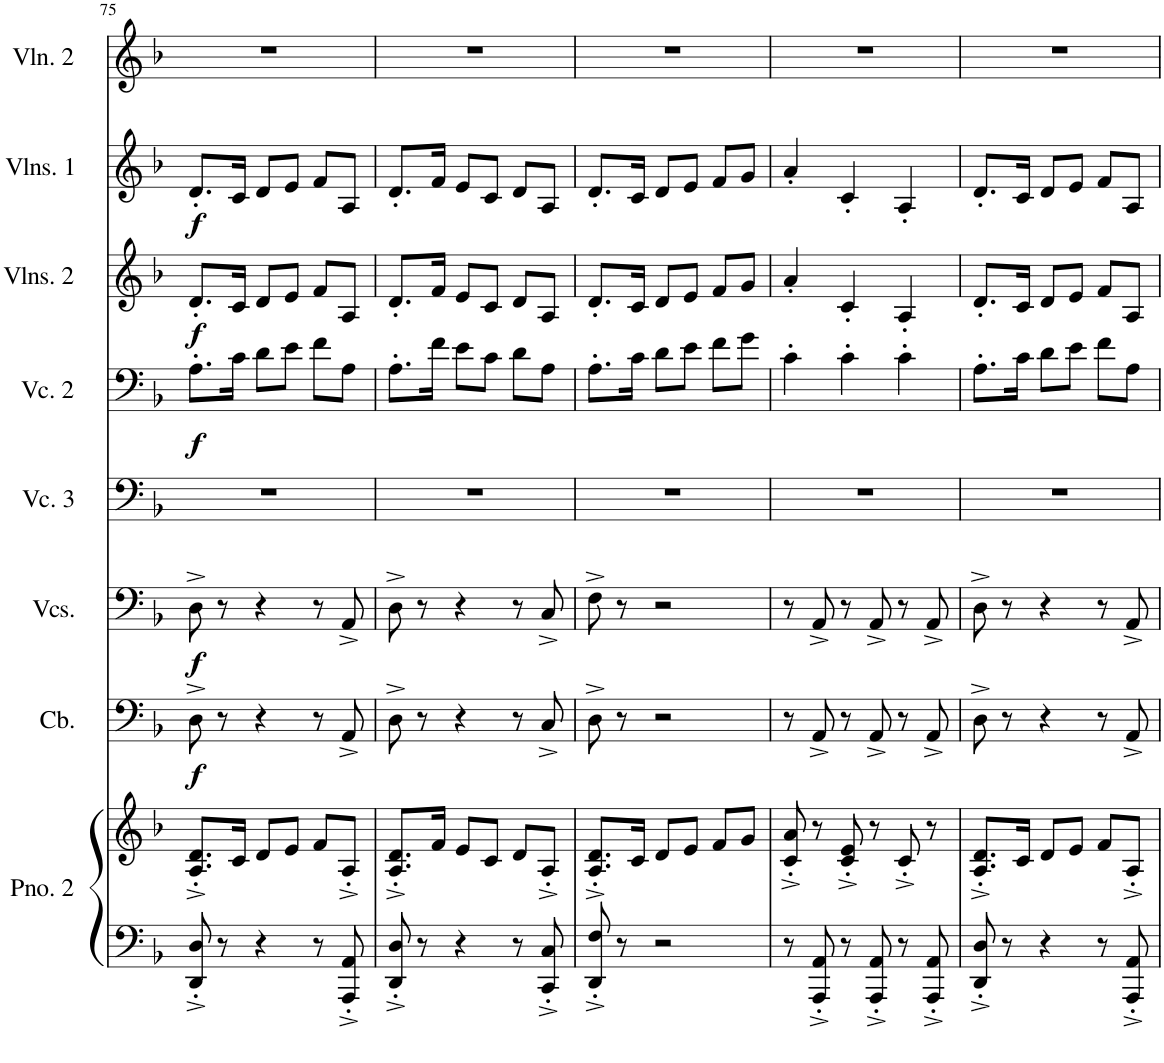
**kern	**kern	**kern	**dynam	**kern	**dynam	**kern	**kern	**dynam	**kern	**dynam	**kern	**dynam	**kern
*part8	*part8	*part7	*part7	*part6	*part6	*part5	*part4	*part4	*part3	*part3	*part2	*part2	*part1
*staff9	*staff8	*staff7	*staff7	*staff6	*staff6	*staff5	*staff4	*staff4	*staff3	*staff3	*staff2	*staff2	*staff1
*I"Piano 2	*	*I"Contrabass	*	*I"Violoncellos	*	*I"Violoncello 3	*I"Violoncello 2	*	*I"Violins 2	*	*I"Violins 1	*	*I"Violin 2
*I'Pno. 2	*	*I'Cb.	*	*I'Vcs.	*	*I'Vc. 3	*I'Vc. 2	*	*I'Vlns. 2	*	*I'Vlns. 1	*	*I'Vln. 2
!!LO:PB:g=z
*clefF4	*clefG2	*clefF4	*	*clefF4	*	*clefF4	*clefF4	*	*clefG2	*	*clefG2	*	*clefG2
*	*	*Trd7c12	*	*	*	*	*	*	*	*	*	*	*
*k[b-]	*k[b-]	*k[b-]	*	*k[b-]	*	*k[b-]	*k[b-]	*	*k[b-]	*	*k[b-]	*	*k[b-]
*M3/4	*M3/4	*M3/4	*	*M3/4	*	*M3/4	*M3/4	*	*M3/4	*	*M3/4	*	*M3/4
=75	=75	=75	=75	=75	=75	=75	=75	=75	=75	=75	=75	=75	=75
!	!	!	!LO:DY:b	!	!LO:DY:b	!	!	!LO:DY:b	!	!LO:DY:b	!	!LO:DY:b	!
8DD/'^ 8D/'^	8.A/'^ 8.d/'^L	8D^\	f	8D^\	f	2.r	8.A'\L	f	8.d'/L	f	8.d'/L	f	2.r
8r	.	8r	.	8r	.	.	.	.	.	.	.	.	.
.	16c/Jk	.	.	.	.	.	16c\Jk	.	16c/Jk	.	16c/Jk	.	.
4r	8d/L	4r	.	4r	.	.	8d\L	.	8d/L	.	8d/L	.	.
.	8e/J	.	.	.	.	.	8e\J	.	8e/J	.	8e/J	.	.
8r	8f/L	8r	.	8r	.	.	8f\L	.	8f/L	.	8f/L	.	.
8AAA/'^ 8AA/'^	8A'^/J	8AA^/	.	8AA^/	.	.	8A\J	.	8A/J	.	8A/J	.	.
=76	=76	=76	=76	=76	=76	=76	=76	=76	=76	=76	=76	=76	=76
8DD/'^ 8D/'^	8.A/'^ 8.d/'^L	8D^\	.	8D^\	.	2.r	8.A'\L	.	8.d'/L	.	8.d'/L	.	2.r
8r	.	8r	.	8r	.	.	.	.	.	.	.	.	.
.	16f/Jk	.	.	.	.	.	16f\Jk	.	16f/Jk	.	16f/Jk	.	.
4r	8e/L	4r	.	4r	.	.	8e\L	.	8e/L	.	8e/L	.	.
.	8c/J	.	.	.	.	.	8c\J	.	8c/J	.	8c/J	.	.
8r	8d/L	8r	.	8r	.	.	8d\L	.	8d/L	.	8d/L	.	.
8CC/'^ 8C/'^	8A'^/J	8C^/	.	8C^/	.	.	8A\J	.	8A/J	.	8A/J	.	.
=77	=77	=77	=77	=77	=77	=77	=77	=77	=77	=77	=77	=77	=77
8DD/'^ 8F/'^	8.A/'^ 8.d/'^L	8D^\	.	8F^\	.	2.r	8.A'\L	.	8.d'/L	.	8.d'/L	.	2.r
8r	.	8r	.	8r	.	.	.	.	.	.	.	.	.
.	16c/Jk	.	.	.	.	.	16c\Jk	.	16c/Jk	.	16c/Jk	.	.
2r	8d/L	2r	.	2r	.	.	8d\L	.	8d/L	.	8d/L	.	.
.	8e/J	.	.	.	.	.	8e\J	.	8e/J	.	8e/J	.	.
.	8f/L	.	.	.	.	.	8f\L	.	8f/L	.	8f/L	.	.
.	8g/J	.	.	.	.	.	8g\J	.	8g/J	.	8g/J	.	.
=78	=78	=78	=78	=78	=78	=78	=78	=78	=78	=78	=78	=78	=78
8r	8c/'^ 8a/'^	8r	.	8r	.	2.r	4c'\	.	4a'/	.	4a'/	.	2.r
8AAA/'^ 8AA/'^	8r	8AA^/	.	8AA^/	.	.	.	.	.	.	.	.	.
8r	8c/'^ 8e/'^	8r	.	8r	.	.	4c'\	.	4c'/	.	4c'/	.	.
8AAA/'^ 8AA/'^	8r	8AA^/	.	8AA^/	.	.	.	.	.	.	.	.	.
8r	8c'^/	8r	.	8r	.	.	4c'\	.	4A'/	.	4A'/	.	.
8AAA/'^ 8AA/'^	8r	8AA^/	.	8AA^/	.	.	.	.	.	.	.	.	.
=79	=79	=79	=79	=79	=79	=79	=79	=79	=79	=79	=79	=79	=79
8DD/'^ 8D/'^	8.A/'^ 8.d/'^L	8D^\	.	8D^\	.	2.r	8.A'\L	.	8.d'/L	.	8.d'/L	.	2.r
8r	.	8r	.	8r	.	.	.	.	.	.	.	.	.
.	16c/Jk	.	.	.	.	.	16c\Jk	.	16c/Jk	.	16c/Jk	.	.
4r	8d/L	4r	.	4r	.	.	8d\L	.	8d/L	.	8d/L	.	.
.	8e/J	.	.	.	.	.	8e\J	.	8e/J	.	8e/J	.	.
8r	8f/L	8r	.	8r	.	.	8f\L	.	8f/L	.	8f/L	.	.
8AAA/'^ 8AA/'^	8A'^/J	8AA^/	.	8AA^/	.	.	8A\J	.	8A/J	.	8A/J	.	.
=	=	=	=	=	=	=	=	=	=	=	=	=	=
*-	*-	*-	*-	*-	*-	*-	*-	*-	*-	*-	*-	*-	*-
